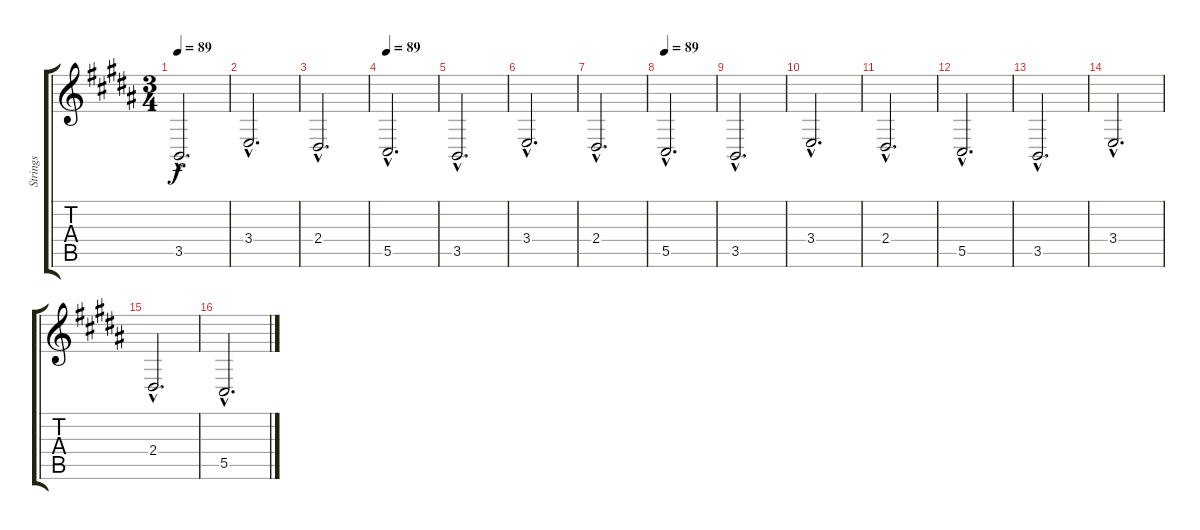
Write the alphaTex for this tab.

\track ("Strings" "Strings") {instrument stringensemble1}
\staff {score tabs}
\tuning (Eb4 Bb3 Gb3 Db3 Ab2 Eb2) {hide}
\ts (3 4)
\tempo 89
\clef g2
\ks b
3.5{hac}.2{d dy f} |
3.4{hac}.2{d} |
2.4{hac}.2{d} |
\tempo 89
5.5{hac}.2{d volume 11} |
3.5{hac}.2{d} |
3.4{hac}.2{d} |
2.4{hac}.2{d} |
\tempo 89
5.5{hac}.2{d volume 11} |
3.5{hac}.2{d} |
3.4{hac}.2{d} |
2.4{hac}.2{d} |
5.5{hac}.2{d volume 11} |
3.5{hac}.2{d} |
3.4{hac}.2{d} |
2.4{hac}.2{d} |
5.5{hac}.2{d}
